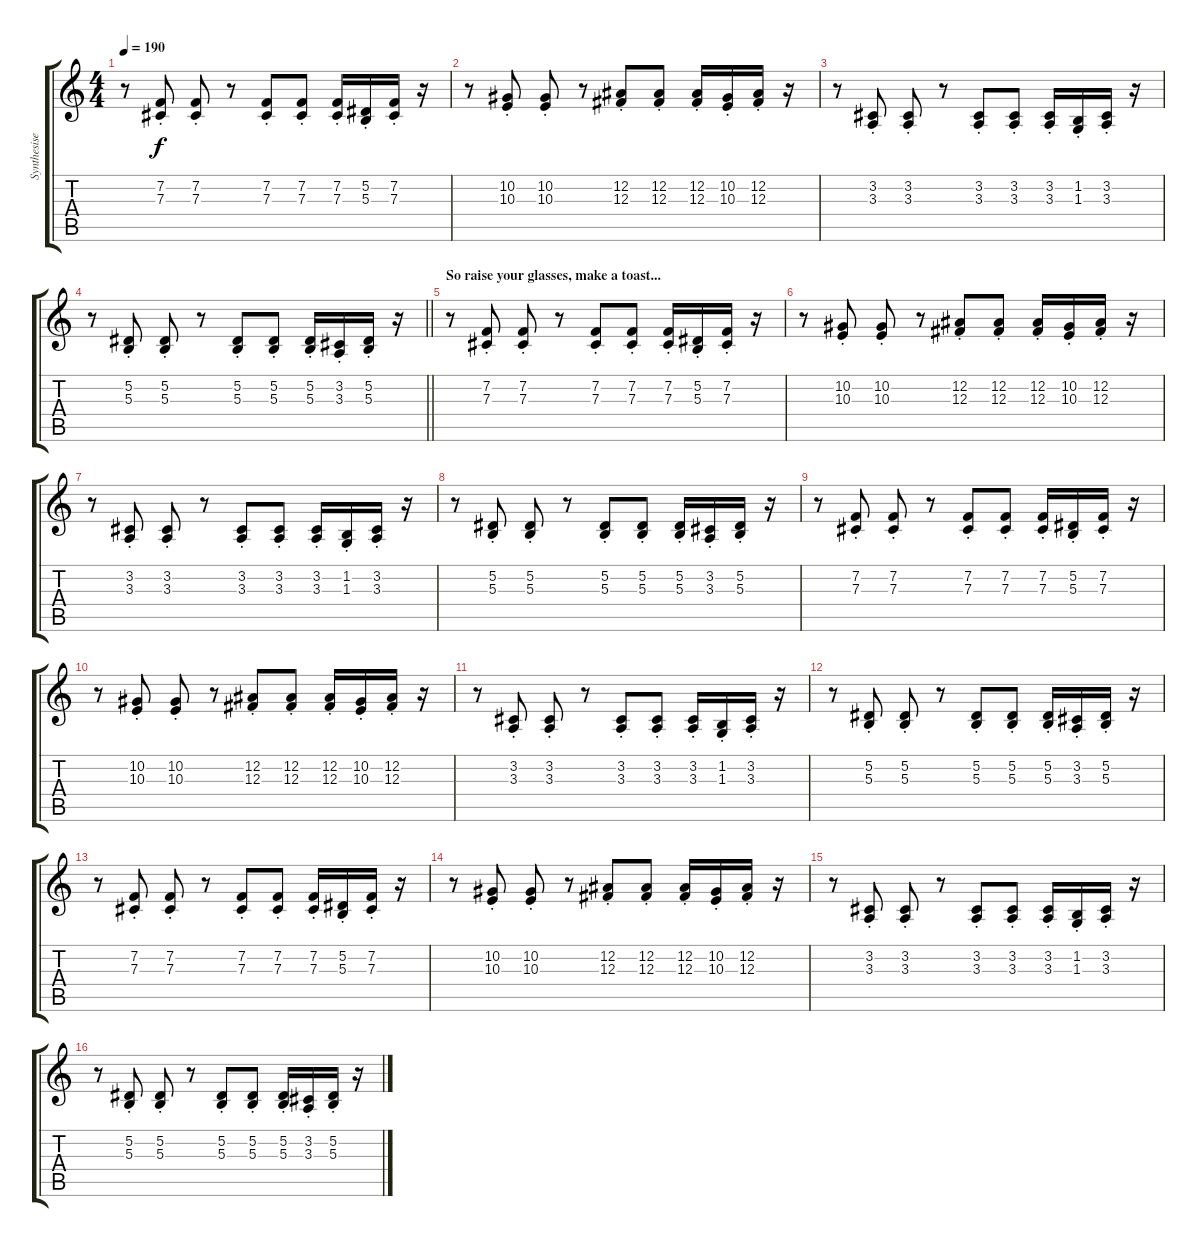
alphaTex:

\track ("Synthesiser Two" "Synthesise") {instrument lead2sawtooth}
\staff {score tabs}
\tuning (Eb4 Bb3 Gb3 Db3 Ab2 Db2) {hide}
\ts (4 4)
\tempo 190
\clef g2
\ks c
r.8{dy f} (7.2{st} 7.3{st}).8 (7.2{st} 7.3{st}).8 r.8 (7.2{st} 7.3{st}).8 (7.2{st} 7.3{st}).8 (7.2{st} 7.3{st}).16 (5.2{st} 5.3{st}).16 (7.2{st} 7.3{st}).16 r.16 |
r.8 (10.2{st} 10.3{st}).8 (10.2{st} 10.3{st}).8 r.8 (12.2{st} 12.3{st}).8 (12.2{st} 12.3{st}).8 (12.2{st} 12.3{st}).16 (10.2{st} 10.3{st}).16 (12.2{st} 12.3{st}).16 r.16 |
r.8 (3.2{st} 3.3{st}).8 (3.2{st} 3.3{st}).8 r.8 (3.2{st} 3.3{st}).8 (3.2{st} 3.3{st}).8 (3.2{st} 3.3{st}).16 (1.2{st} 1.3{st}).16 (3.2{st} 3.3{st}).16 r.16 |
\barLineRight lightlight
r.8 (5.2{st} 5.3{st}).8 (5.2{st} 5.3{st}).8 r.8 (5.2{st} 5.3{st}).8 (5.2{st} 5.3{st}).8 (5.2{st} 5.3{st}).16 (3.2{st} 3.3{st}).16 (5.2{st} 5.3{st}).16 r.16 |
\section ("" "So raise your glasses, make a toast...")
r.8 (7.2{st} 7.3{st}).8 (7.2{st} 7.3{st}).8 r.8 (7.2{st} 7.3{st}).8 (7.2{st} 7.3{st}).8 (7.2{st} 7.3{st}).16 (5.2{st} 5.3{st}).16 (7.2{st} 7.3{st}).16 r.16 |
r.8 (10.2{st} 10.3{st}).8 (10.2{st} 10.3{st}).8 r.8 (12.2{st} 12.3{st}).8 (12.2{st} 12.3{st}).8 (12.2{st} 12.3{st}).16 (10.2{st} 10.3{st}).16 (12.2{st} 12.3{st}).16 r.16 |
r.8 (3.2{st} 3.3{st}).8 (3.2{st} 3.3{st}).8 r.8 (3.2{st} 3.3{st}).8 (3.2{st} 3.3{st}).8 (3.2{st} 3.3{st}).16 (1.2{st} 1.3{st}).16 (3.2{st} 3.3{st}).16 r.16 |
r.8 (5.2{st} 5.3{st}).8 (5.2{st} 5.3{st}).8 r.8 (5.2{st} 5.3{st}).8 (5.2{st} 5.3{st}).8 (5.2{st} 5.3{st}).16 (3.2{st} 3.3{st}).16 (5.2{st} 5.3{st}).16 r.16 |
r.8 (7.2{st} 7.3{st}).8 (7.2{st} 7.3{st}).8 r.8 (7.2{st} 7.3{st}).8 (7.2{st} 7.3{st}).8 (7.2{st} 7.3{st}).16 (5.2{st} 5.3{st}).16 (7.2{st} 7.3{st}).16 r.16 |
r.8 (10.2{st} 10.3{st}).8 (10.2{st} 10.3{st}).8 r.8 (12.2{st} 12.3{st}).8 (12.2{st} 12.3{st}).8 (12.2{st} 12.3{st}).16 (10.2{st} 10.3{st}).16 (12.2{st} 12.3{st}).16 r.16 |
r.8 (3.2{st} 3.3{st}).8 (3.2{st} 3.3{st}).8 r.8 (3.2{st} 3.3{st}).8 (3.2{st} 3.3{st}).8 (3.2{st} 3.3{st}).16 (1.2{st} 1.3{st}).16 (3.2{st} 3.3{st}).16 r.16 |
r.8 (5.2{st} 5.3{st}).8 (5.2{st} 5.3{st}).8 r.8 (5.2{st} 5.3{st}).8 (5.2{st} 5.3{st}).8 (5.2{st} 5.3{st}).16 (3.2{st} 3.3{st}).16 (5.2{st} 5.3{st}).16 r.16 |
r.8 (7.2{st} 7.3{st}).8 (7.2{st} 7.3{st}).8 r.8 (7.2{st} 7.3{st}).8 (7.2{st} 7.3{st}).8 (7.2{st} 7.3{st}).16 (5.2{st} 5.3{st}).16 (7.2{st} 7.3{st}).16 r.16 |
r.8 (10.2{st} 10.3{st}).8 (10.2{st} 10.3{st}).8 r.8 (12.2{st} 12.3{st}).8 (12.2{st} 12.3{st}).8 (12.2{st} 12.3{st}).16 (10.2{st} 10.3{st}).16 (12.2{st} 12.3{st}).16 r.16 |
r.8 (3.2{st} 3.3{st}).8 (3.2{st} 3.3{st}).8 r.8 (3.2{st} 3.3{st}).8 (3.2{st} 3.3{st}).8 (3.2{st} 3.3{st}).16 (1.2{st} 1.3{st}).16 (3.2{st} 3.3{st}).16 r.16 |
r.8 (5.2{st} 5.3{st}).8 (5.2{st} 5.3{st}).8 r.8 (5.2{st} 5.3{st}).8 (5.2{st} 5.3{st}).8 (5.2{st} 5.3{st}).16 (3.2{st} 3.3{st}).16 (5.2{st} 5.3{st}).16 r.16
